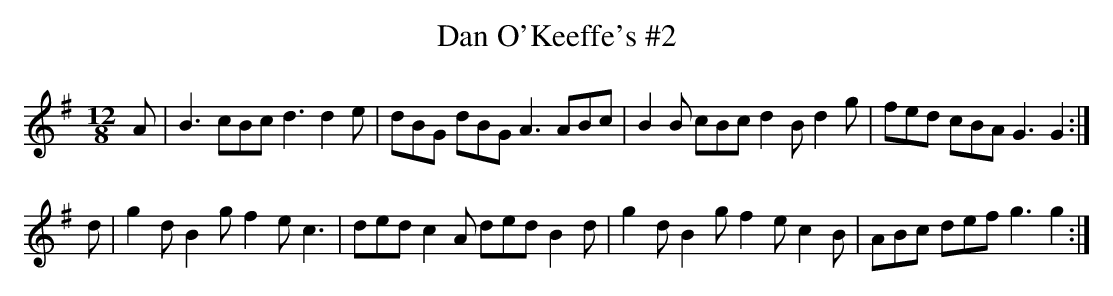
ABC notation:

X:1
T: Dan O'Keeffe's #2
L: 1/8
M: 12/8
K: G
A|B3 cBc d3 d2 e|dBG dBG A3 ABc|\
B2 B cBc d2 B d2 g|fed cBA G3 G2 :|
d|g2 d B2 g f2 e c3|ded c2 A ded B2 d|\
g2 d B2 g f2 e c2 B|ABc def g3 g2 :|
